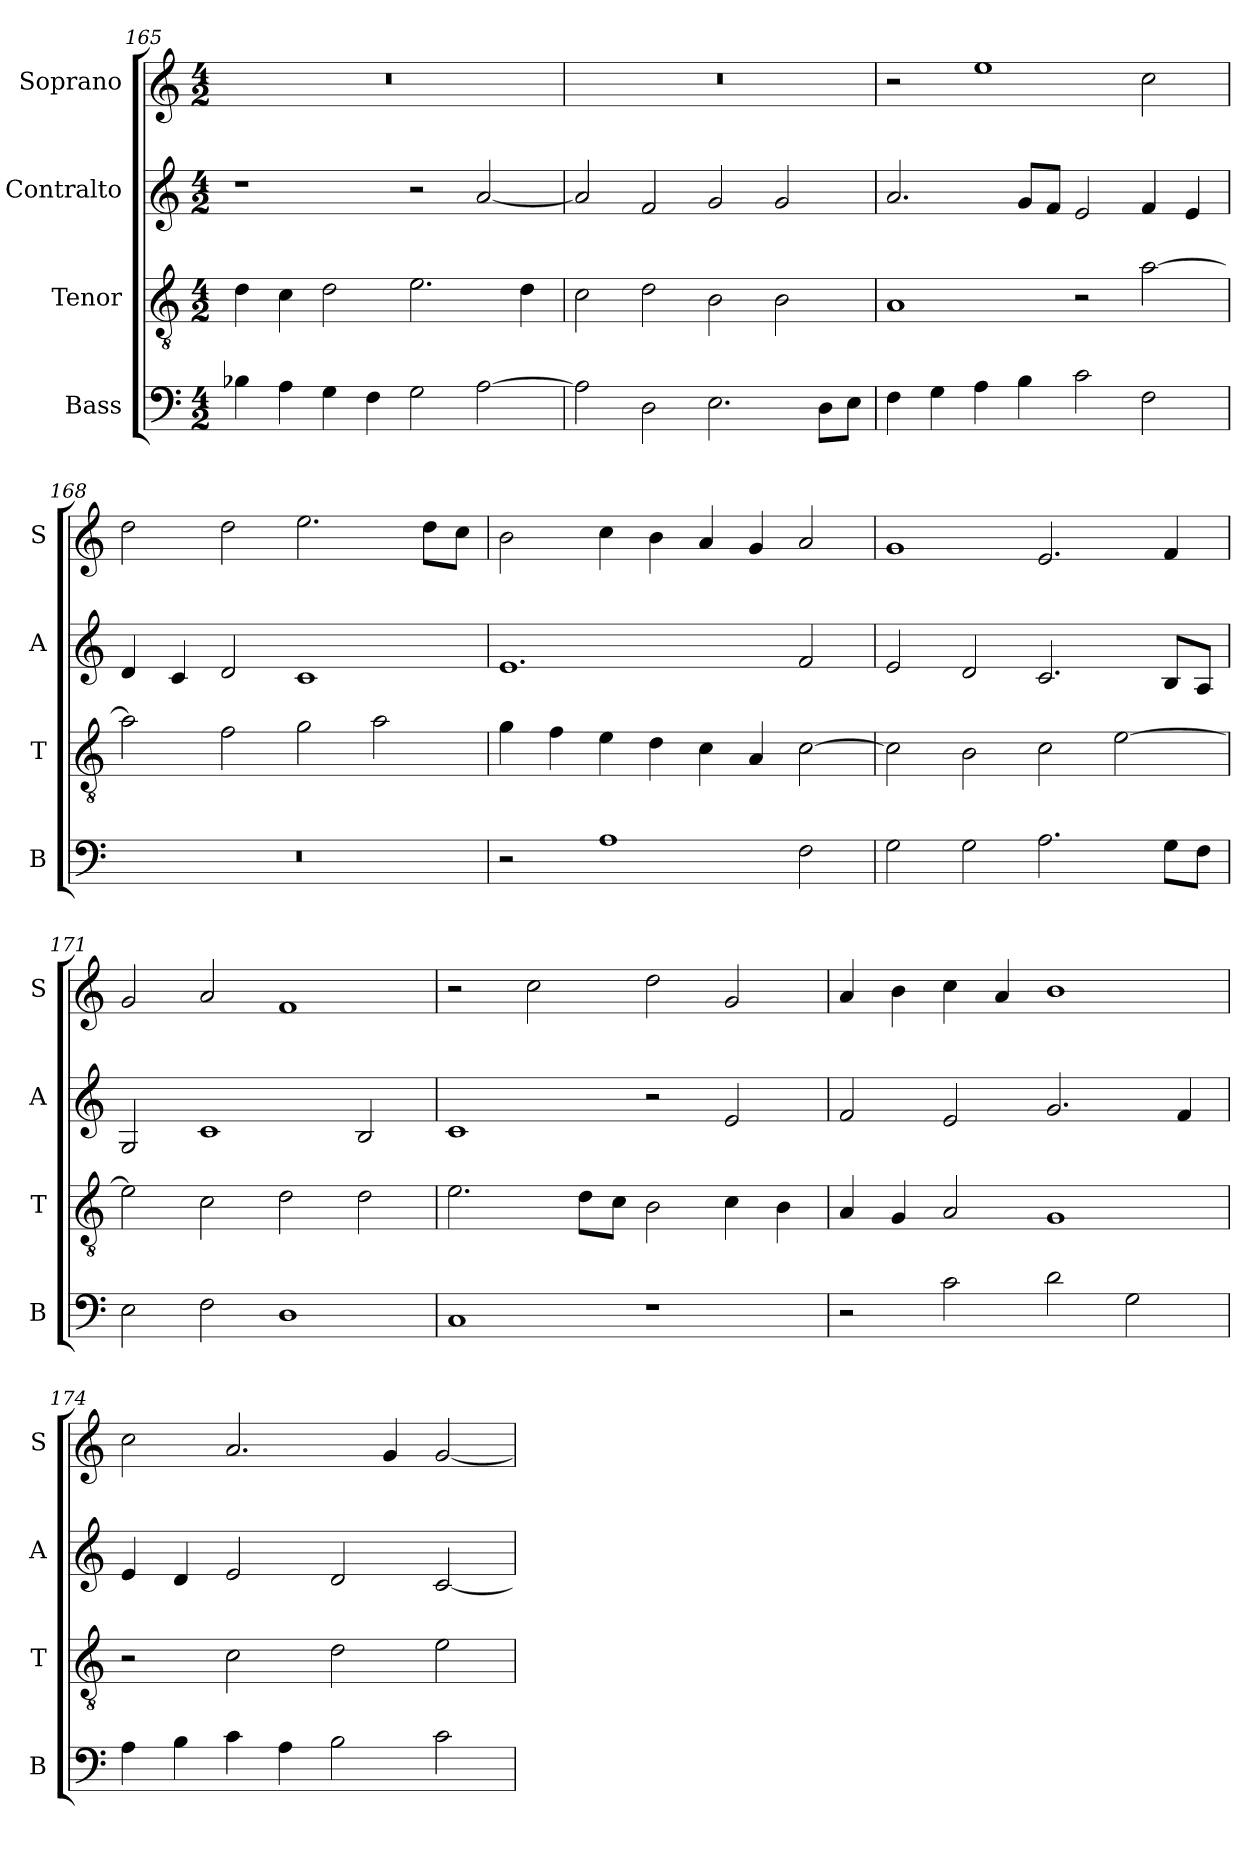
**kern	**kern	**kern	**kern
*part4	*part3	*part2	*part1
*staff4	*staff3	*staff2	*staff1
*I"Bass	*I"Tenor	*I"Contralto	*I"Soprano
*I'B	*I'T	*I'A	*I'S
*clefF4	*clefGv2	*clefG2	*clefG2
*k[]	*k[]	*k[]	*k[]
*C:ion	*C:ion	*C:ion	*C:ion
*M4/2	*M4/2	*M4/2	*M4/2
=165	=165	=165	=165
4B-X	4d	1r	0r
4A	4c	.	.
4G	2d	.	.
4F	.	.	.
2G	2.e	2r	.
[2A	.	[2a	.
.	4d	.	.
=166	=166	=166	=166
2A]	2c	2a]	0r
2D	2d	2f	.
2.E	2B	2g	.
.	2B	2g	.
8D\L	.	.	.
8E\J	.	.	.
=167	=167	=167	=167
4F	1A	2.a	2r
4G	.	.	.
4A	.	.	1ee
4B	.	8g/L	.
.	.	8f/J	.
2c	2r	2e	.
2F	[2a	4f	2cc
.	.	4e	.
=168	=168	=168	=168
0r	2a]	4d	2dd
.	.	4c	.
.	2f	2d	2dd
.	2g	1c	2.ee
.	2a	.	.
.	.	.	8dd\L
.	.	.	8cc\J
=169	=169	=169	=169
2r	4g	1.e	2b
.	4f	.	.
1A	4e	.	4cc
.	4d	.	4b
.	4c	.	4a
.	4A	.	4g
2F	[2c	2f	2a
=170	=170	=170	=170
2G	2c]	2e	1g
2G	2B	2d	.
2.A	2c	2.c	2.e
.	[2e	.	.
8G\L	.	8B/L	4f
8F\J	.	8A/J	.
=171	=171	=171	=171
2E	2e]	2G	2g
2F	2c	1c	2a
1D	2d	.	1f
.	2d	2B	.
=172	=172	=172	=172
1C	2.e	1c	2r
.	.	.	2cc
.	8d\L	.	.
.	8c\J	.	.
1r	2B	2r	2dd
.	4c	2e	2g
.	4B	.	.
=173	=173	=173	=173
2r	4A	2f	4a
.	4G	.	4b
2c	2A	2e	4cc
.	.	.	4a
2d	1G	2.g	1b
2G	.	.	.
.	.	4f	.
=174	=174	=174	=174
4A	2r	4e	2cc
4B	.	4d	.
4c	2c	2e	2.a
4A	.	.	.
2B	2d	2d	.
.	.	.	4g
2c	2e	[2c	[2g
=	=	=	=
*-	*-	*-	*-
